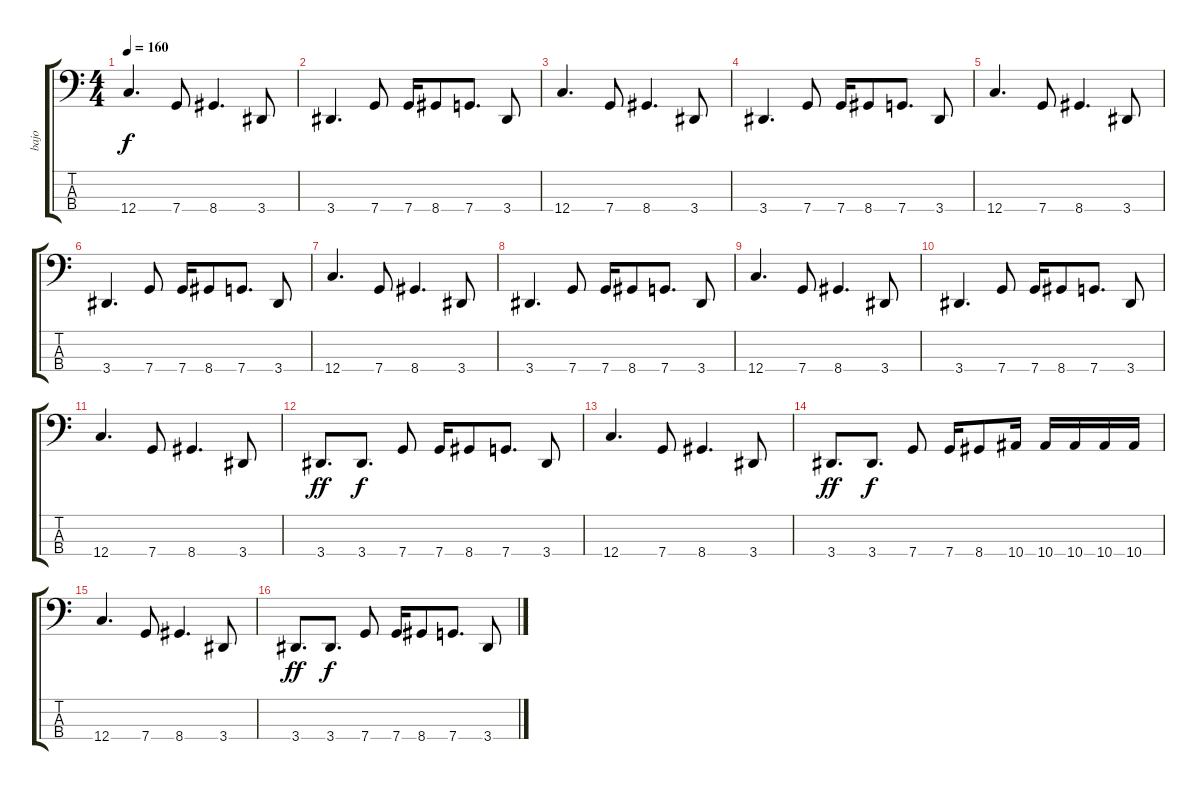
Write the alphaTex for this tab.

\track ("bajo" "bajo") {instrument electricbassfinger}
\staff {score tabs}
\tuning (F2 C2 G1 C1) {hide}
\ts (4 4)
\tempo 160
\clef f4
\ks c
12.4.4{d dy f} 7.4.8 8.4.4{d} 3.4.8 |
3.4.4{d} 7.4.8 7.4.16 8.4.8 7.4.8{d} 3.4.8 |
12.4.4{d} 7.4.8 8.4.4{d} 3.4.8 |
3.4.4{d} 7.4.8 7.4.16 8.4.8 7.4.8{d} 3.4.8 |
12.4.4{d} 7.4.8 8.4.4{d} 3.4.8 |
3.4.4{d} 7.4.8 7.4.16 8.4.8 7.4.8{d} 3.4.8 |
12.4.4{d} 7.4.8 8.4.4{d} 3.4.8 |
3.4.4{d} 7.4.8 7.4.16 8.4.8 7.4.8{d} 3.4.8 |
12.4.4{d} 7.4.8 8.4.4{d} 3.4.8 |
3.4.4{d} 7.4.8 7.4.16 8.4.8 7.4.8{d} 3.4.8 |
12.4.4{d} 7.4.8 8.4.4{d} 3.4.8 |
3.4.8{d dy ff} 3.4.8{d dy f} 7.4.8 7.4.16 8.4.8 7.4.8{d} 3.4.8 |
12.4.4{d} 7.4.8 8.4.4{d} 3.4.8 |
3.4.8{d dy ff} 3.4.8{d dy f} 7.4.8 7.4.16 8.4.8 10.4.16 10.4.16 10.4.16 10.4.16 10.4.16 |
12.4.4{d} 7.4.8 8.4.4{d} 3.4.8 |
3.4.8{d dy ff} 3.4.8{d dy f} 7.4.8 7.4.16 8.4.8 7.4.8{d} 3.4.8
